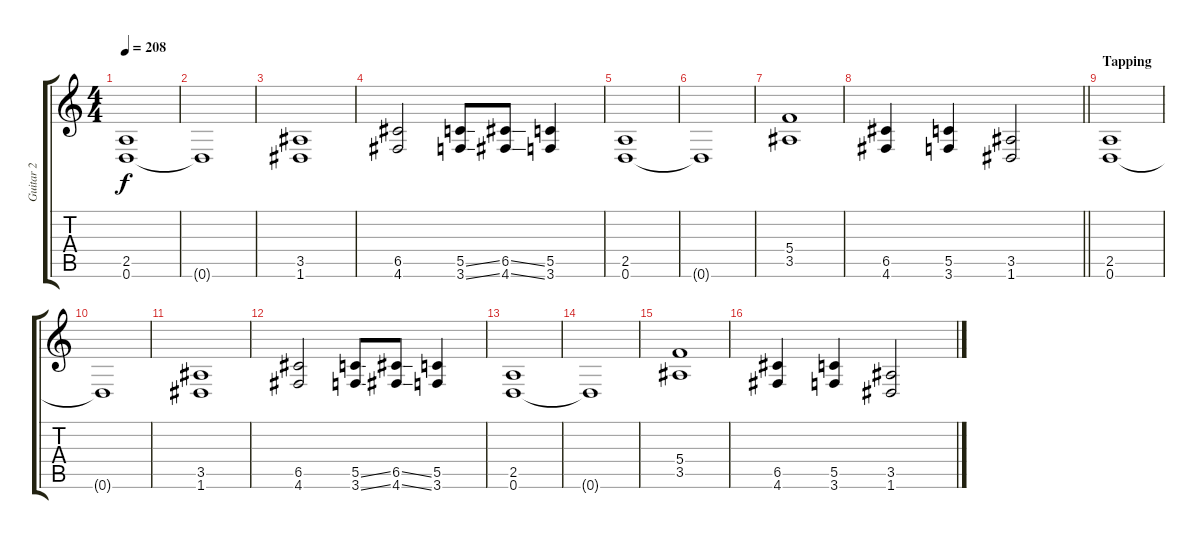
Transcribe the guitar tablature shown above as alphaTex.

\track ("Guitar 2" "Guitar 2") {instrument distortionguitar}
\staff {score tabs}
\tuning (D4 A3 F3 C3 G2 D2) {hide}
\ts (4 4)
\tempo 208
\clef g2
\ks c
(2.5 0.6).1{dy f} |
0.6{t}.1 |
(3.5 1.6).1 |
(6.5 4.6).2 (5.5{ss} 3.6{ss}).8 (6.5{ss} 4.6{ss}).8 (5.5 3.6).4 |
(2.5 0.6).1 |
0.6{t}.1 |
(5.4 3.5).1 |
\barLineRight lightlight
(6.5 4.6).4 (5.5 3.6).4 (3.5 1.6).2 |
\section ("" "Tapping")
(2.5 0.6).1 |
0.6{t}.1 |
(3.5 1.6).1 |
(6.5 4.6).2 (5.5{ss} 3.6{ss}).8 (6.5{ss} 4.6{ss}).8 (5.5 3.6).4 |
(2.5 0.6).1 |
0.6{t}.1 |
(5.4 3.5).1 |
(6.5 4.6).4 (5.5 3.6).4 (3.5 1.6).2
